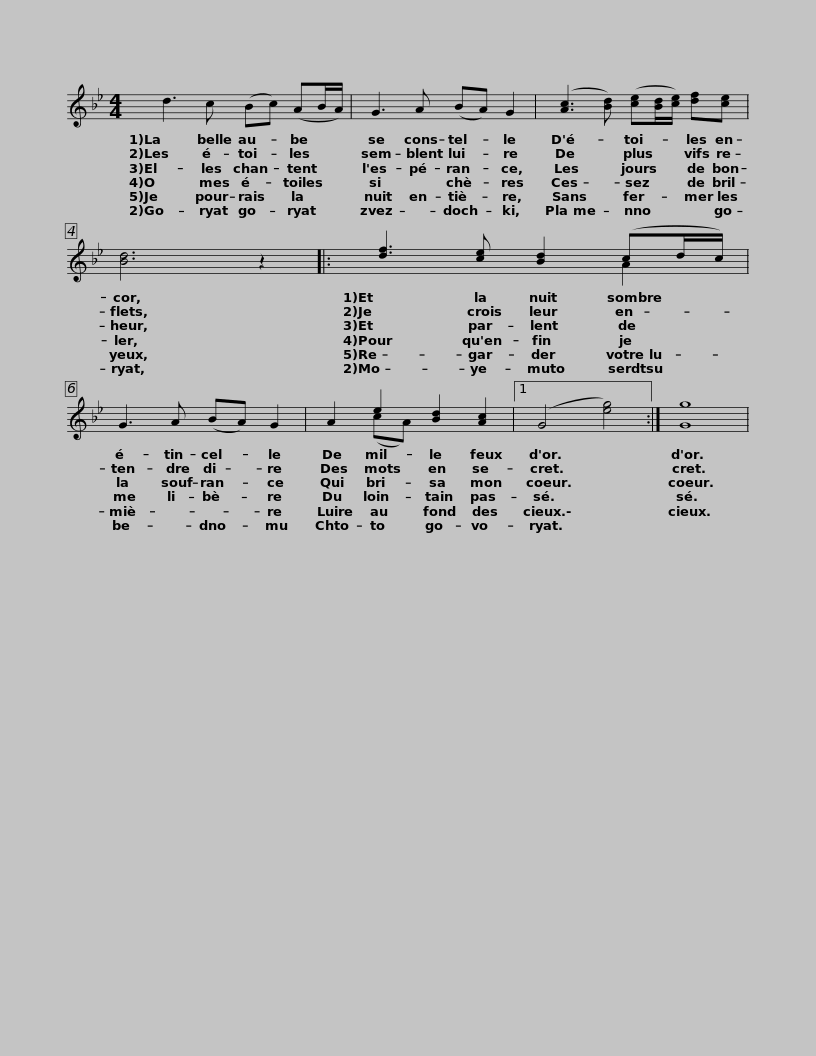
X:1
%%score ( 1 2 )
L:1/8
M:4/4
I:linebreak $
K:Bb
V:1 treble
V:2 treble
V:1
 d3 c (Bc) (AB/A/) | G3 A (BA) G2 | ([Ac]3 [Bd]) ([ce][Bd]/[ce]/) [df][ce] | [Bd]6 z2 |:$ [df]3 [ce] [Bd]2 (cd/c/) | %5
 G3 A (BA) G2 | A2 e2 [Bd]2 [Ac]2 |1 (G4 [eg]4) :| [Gg]8 | %9
V:2
 x8 | x8 | x8 | x8 |:$ x6 A2 | %5
 x8 | x2 (cA) x4 |1 x8 :| x8 | %9
